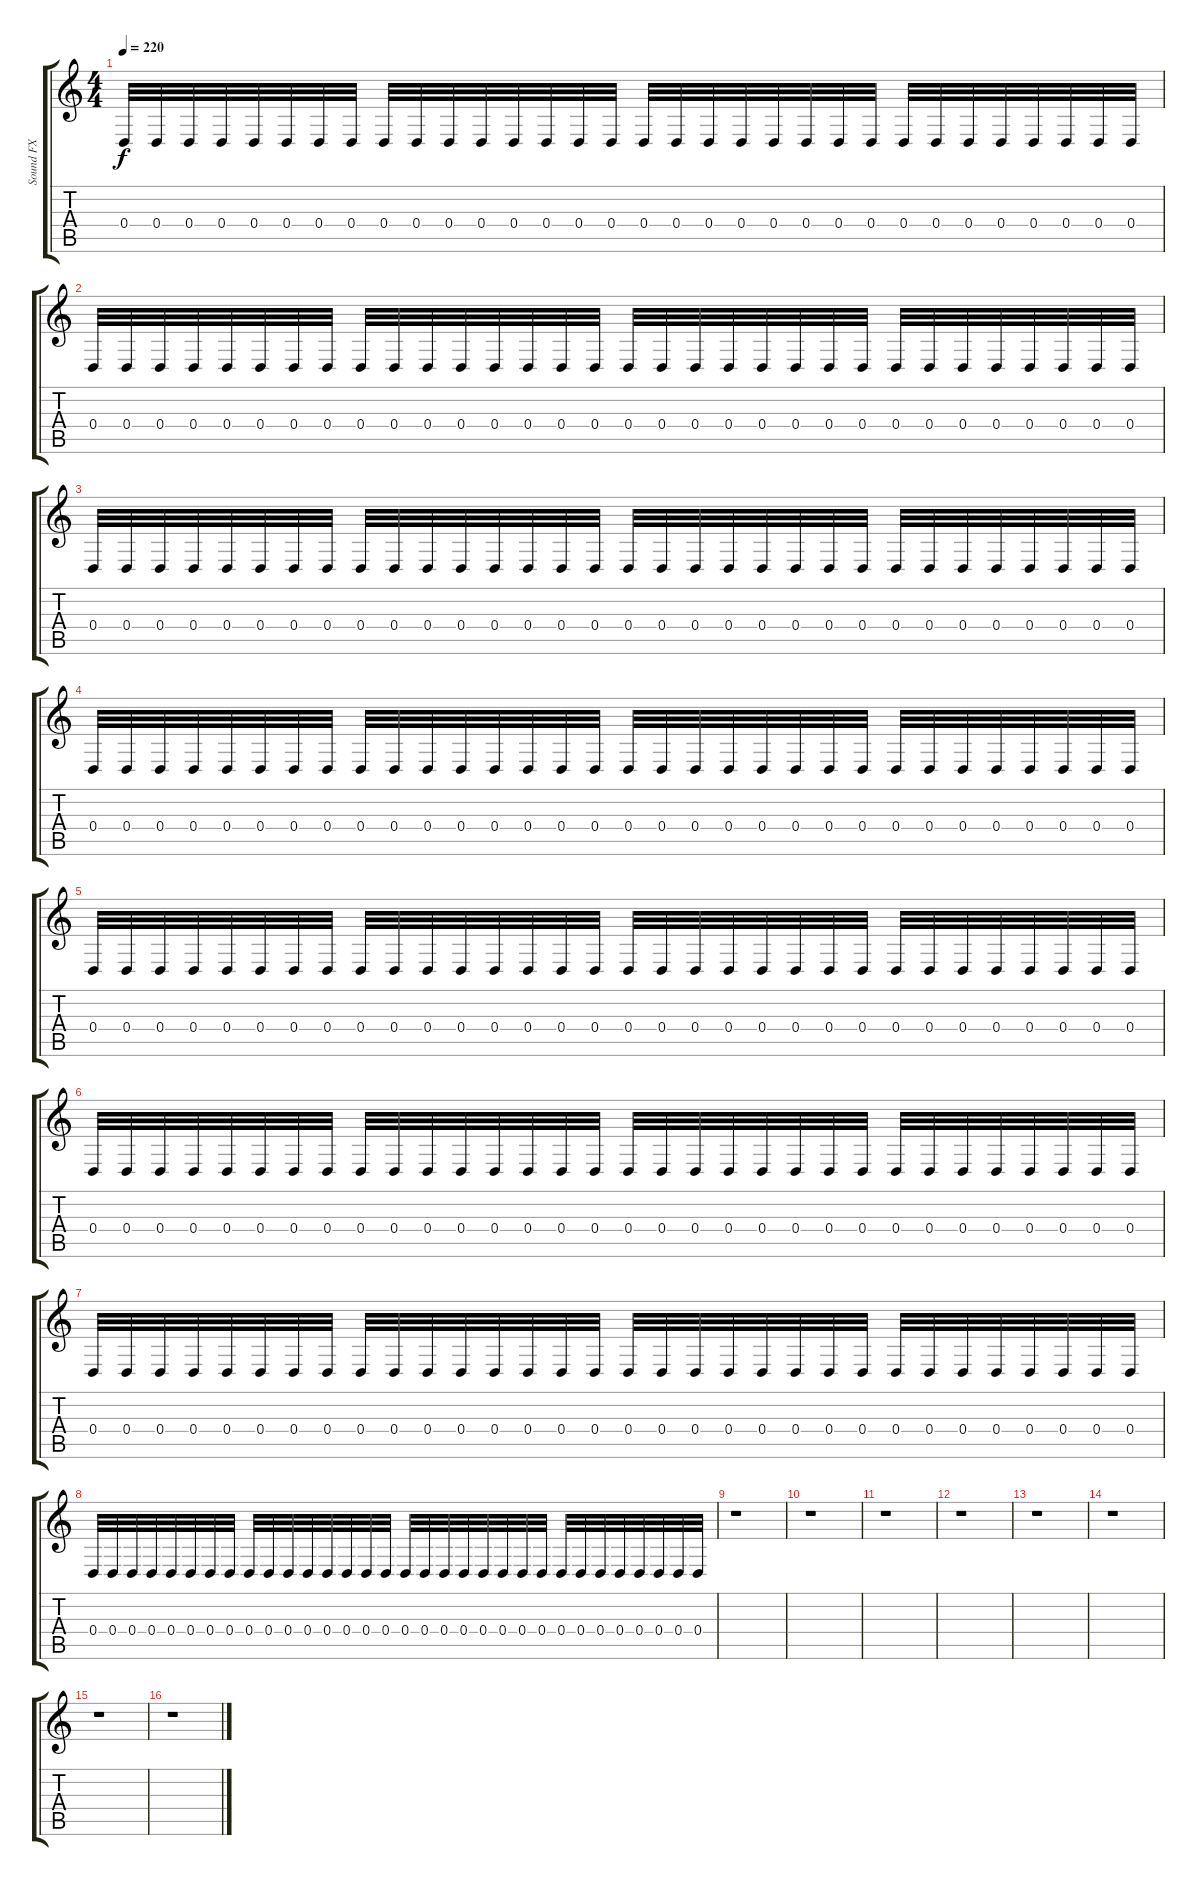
\track ("Sound FX" "Sound FX") {instrument guitarfretnoise}
\staff {score tabs}
\tuning (E4 B3 G3 D3 A2 D2) {hide}
\ts (4 4)
\tempo 220
\clef g2
\ks c
0.4.32{dy f volume 0 instrument guitarfretnoise} 0.4.32{volume 13} 0.4.32 0.4.32 0.4.32 0.4.32 0.4.32 0.4.32 0.4.32 0.4.32 0.4.32 0.4.32 0.4.32 0.4.32 0.4.32 0.4.32 0.4.32 0.4.32 0.4.32 0.4.32 0.4.32 0.4.32 0.4.32 0.4.32 0.4.32 0.4.32 0.4.32 0.4.32 0.4.32 0.4.32 0.4.32 0.4.32 |
0.4.32 0.4.32 0.4.32 0.4.32 0.4.32 0.4.32 0.4.32 0.4.32 0.4.32 0.4.32 0.4.32 0.4.32 0.4.32 0.4.32 0.4.32 0.4.32 0.4.32 0.4.32 0.4.32 0.4.32 0.4.32 0.4.32 0.4.32 0.4.32 0.4.32 0.4.32 0.4.32 0.4.32 0.4.32 0.4.32 0.4.32 0.4.32 |
0.4.32 0.4.32 0.4.32 0.4.32 0.4.32 0.4.32 0.4.32 0.4.32 0.4.32 0.4.32 0.4.32 0.4.32 0.4.32 0.4.32 0.4.32 0.4.32 0.4.32 0.4.32 0.4.32 0.4.32 0.4.32 0.4.32 0.4.32 0.4.32 0.4.32 0.4.32 0.4.32 0.4.32 0.4.32 0.4.32 0.4.32 0.4.32 |
0.4.32 0.4.32 0.4.32 0.4.32 0.4.32 0.4.32 0.4.32 0.4.32 0.4.32 0.4.32 0.4.32 0.4.32 0.4.32 0.4.32 0.4.32 0.4.32 0.4.32 0.4.32 0.4.32 0.4.32 0.4.32 0.4.32 0.4.32 0.4.32 0.4.32 0.4.32 0.4.32 0.4.32 0.4.32 0.4.32 0.4.32 0.4.32 |
0.4.32 0.4.32 0.4.32 0.4.32 0.4.32 0.4.32 0.4.32 0.4.32 0.4.32 0.4.32 0.4.32 0.4.32 0.4.32 0.4.32 0.4.32 0.4.32 0.4.32 0.4.32 0.4.32 0.4.32 0.4.32 0.4.32 0.4.32 0.4.32 0.4.32 0.4.32 0.4.32 0.4.32 0.4.32 0.4.32 0.4.32 0.4.32 |
0.4.32 0.4.32 0.4.32 0.4.32 0.4.32 0.4.32 0.4.32 0.4.32 0.4.32 0.4.32 0.4.32 0.4.32 0.4.32 0.4.32 0.4.32 0.4.32 0.4.32 0.4.32 0.4.32 0.4.32 0.4.32 0.4.32 0.4.32 0.4.32 0.4.32 0.4.32 0.4.32 0.4.32 0.4.32 0.4.32 0.4.32 0.4.32 |
0.4.32 0.4.32 0.4.32 0.4.32 0.4.32 0.4.32 0.4.32 0.4.32 0.4.32 0.4.32 0.4.32 0.4.32 0.4.32 0.4.32 0.4.32 0.4.32 0.4.32 0.4.32 0.4.32 0.4.32 0.4.32 0.4.32 0.4.32 0.4.32 0.4.32 0.4.32 0.4.32 0.4.32 0.4.32 0.4.32 0.4.32 0.4.32 |
0.4.32 0.4.32 0.4.32 0.4.32 0.4.32 0.4.32 0.4.32 0.4.32 0.4.32 0.4.32 0.4.32 0.4.32 0.4.32 0.4.32 0.4.32 0.4.32 0.4.32 0.4.32 0.4.32 0.4.32 0.4.32 0.4.32 0.4.32 0.4.32 0.4.32 0.4.32 0.4.32 0.4.32 0.4.32 0.4.32 0.4.32 0.4.32 |
r.1 |
r.1 |
r.1 |
r.1 |
r.1 |
r.1 |
r.1 |
r.1
